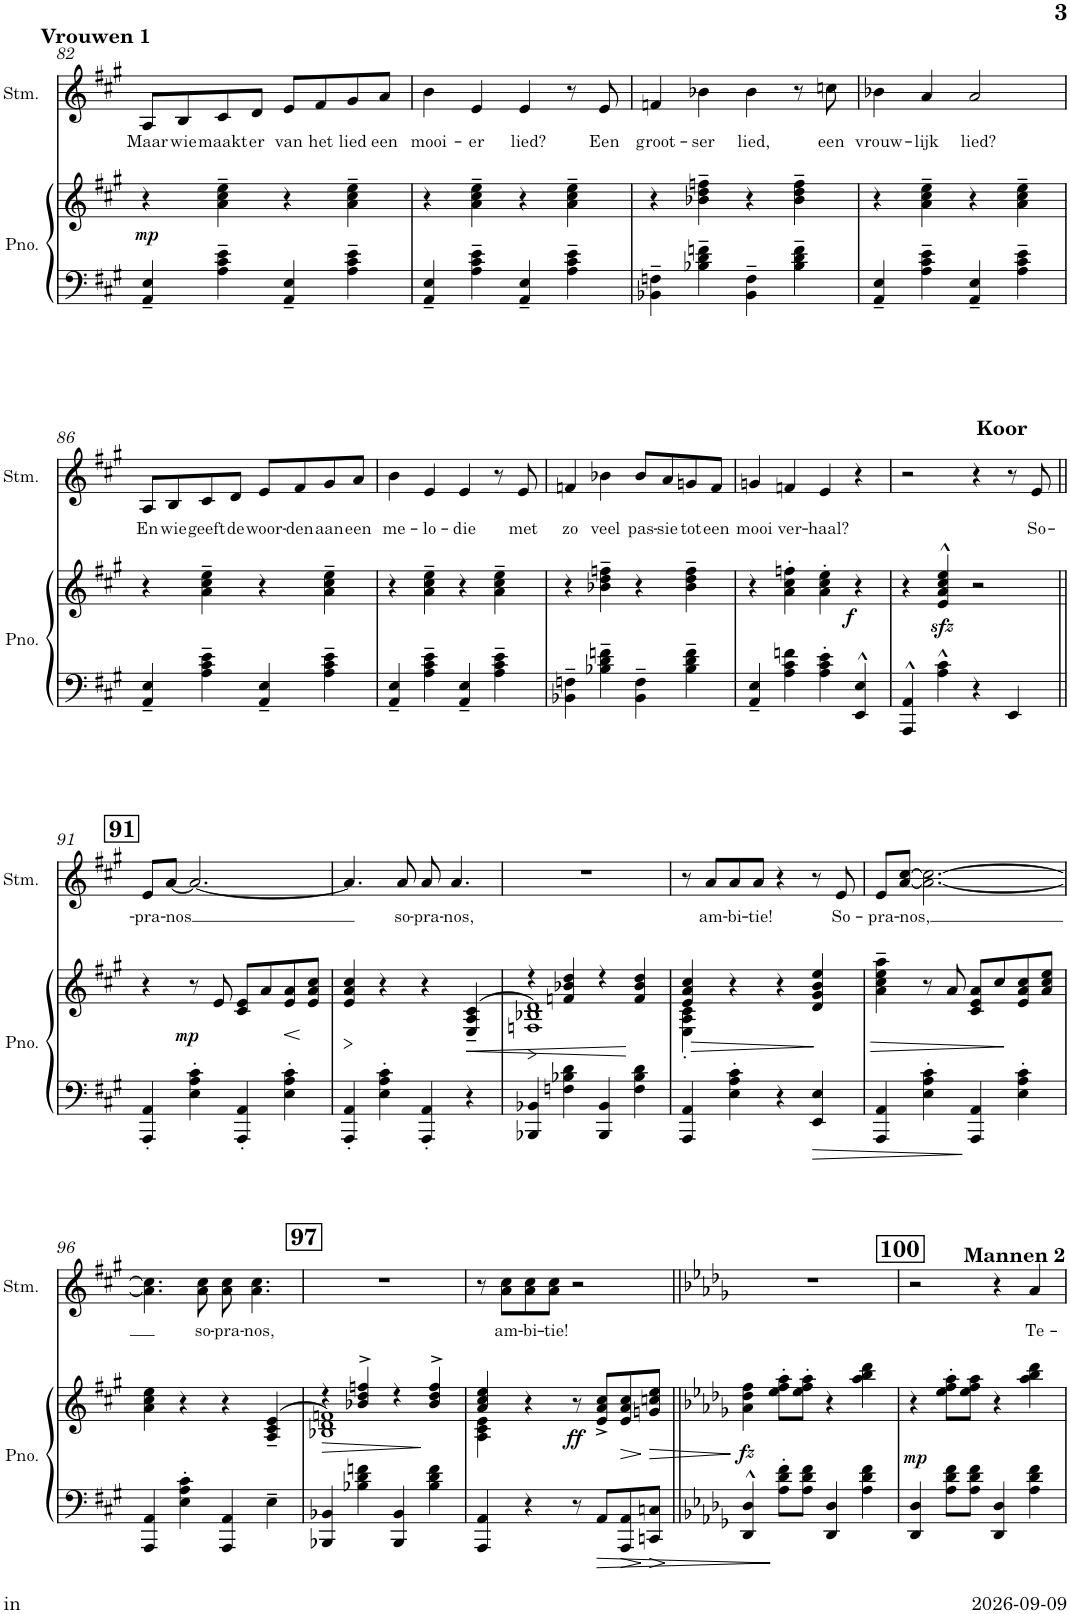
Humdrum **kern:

**kern	**kern	**dynam	**kern	**text	**kern	**kern	**kern	**kern
*part6	*part6	*part6	*part5	*part5	*part4	*part3	*part2	*part1
*staff7	*staff6	*staff6/7	*staff5	*staff5	*staff4	*staff3	*staff2	*staff1
*I"Piano	*	*	*I"Stem	*	*I"Vrouwen 2	*I"Mannen 2	*I"Vrouwen 1	*I"Mannen 1
*I'Pno.	*	*	*I'Stm.	*	*I'V2	*I'M2	*I'V1	*I'M1
!!LO:PB:g=z
*clefF4	*clefG2	*	*clefG2	*	*clefG2	*clefG2	*clefG2	*clefG2
*	*	*	*Trd5c9	*	*Trd5c9	*Trd5c9	*Trd5c9	*Trd5c9
*k[f#c#g#]	*k[f#c#g#]	*	*k[f#c#g#]	*	*k[f#c#g#]	*k[f#c#g#]	*k[f#c#g#]	*k[f#c#g#]
*M2/2	*M2/2	*	*M2/2	*	*M2/2	*M2/2	*M2/2	*M2/2
*met(c|)	*met(c|)	*	*met(c|)	*	*met(c|)	*met(c|)	*met(c|)	*met(c|)
=82	=82	=82	=82	=82	=82	=82	=82	=82
!	!	!	!	!	!	!	!	!LO:TX:a:B:t=Vrouwen 1
!	!	!LO:DY:a=2	!	!LO:LY:b	!	!	!	!
4AA/~ 4E/~	4r	mp	8A/L	Maar	1r	1r	1r	1r
!	!	!	!	!LO:LY:b	!	!	!	!
.	.	.	8B/	wie	.	.	.	.
!	!	!	!	!LO:LY:b	!	!	!	!
4A\~ 4c#\~ 4e\~	4a\~ 4cc#\~ 4ee\~	.	8c#/	maakt	.	.	.	.
!	!	!	!	!LO:LY:b	!	!	!	!
.	.	.	8d/J	er	.	.	.	.
!	!	!	!	!LO:LY:b	!	!	!	!
4AA/~ 4E/~	4r	.	8e/L	van	.	.	.	.
!	!	!	!	!LO:LY:b	!	!	!	!
.	.	.	8f#/	het	.	.	.	.
!	!	!	!	!LO:LY:b	!	!	!	!
4A\~ 4c#\~ 4e\~	4a\~ 4cc#\~ 4ee\~	.	8g#/	lied	.	.	.	.
!	!	!	!	!LO:LY:b	!	!	!	!
.	.	.	8a/J	een	.	.	.	.
=83	=83	=83	=83	=83	=83	=83	=83	=83
!	!	!	!	!LO:LY:b	!	!	!	!
4AA/~ 4E/~	4r	.	4b\	mooi-	1r	1r	1r	1r
!	!	!	!	!LO:LY:b	!	!	!	!
4A\~ 4c#\~ 4e\~	4a\~ 4cc#\~ 4ee\~	.	4e/	-er	.	.	.	.
!	!	!	!	!LO:LY:b	!	!	!	!
4AA/~ 4E/~	4r	.	4e/	lied?	.	.	.	.
4A\~ 4c#\~ 4e\~	4a\~ 4cc#\~ 4ee\~	.	8r	.	.	.	.	.
!	!	!	!	!LO:LY:b	!	!	!	!
.	.	.	8e/	Een	.	.	.	.
=84	=84	=84	=84	=84	=84	=84	=84	=84
!	!	!	!	!LO:LY:b	!	!	!	!
4BB-X\~ 4Fn\~	4r	.	4fn/	groot-	1r	1r	1r	1r
!	!	!	!	!LO:LY:b	!	!	!	!
4B-X\~ 4d\~ 4fn\~	4b-X\~ 4dd\~ 4ffn\~	.	4b-X\	-ser	.	.	.	.
!	!	!	!	!LO:LY:b	!	!	!	!
4BB-\~ 4F\~	4r	.	4b-\	lied,	.	.	.	.
4B-\~ 4d\~ 4f\~	4b-\~ 4dd\~ 4ff\~	.	8r	.	.	.	.	.
!	!	!	!	!LO:LY:b	!	!	!	!
.	.	.	8ccn\	een	.	.	.	.
=85	=85	=85	=85	=85	=85	=85	=85	=85
!	!	!	!	!LO:LY:b	!	!	!	!
4AA/~ 4E/~	4r	.	4b-X\	vrouw-	1r	1r	1r	1r
!	!	!	!	!LO:LY:b	!	!	!	!
4A\~ 4c#\~ 4e\~	4a\~ 4cc#\~ 4ee\~	.	4a/	-lijk	.	.	.	.
!	!	!	!	!LO:LY:b	!	!	!	!
4AA/~ 4E/~	4r	.	2a/	lied?	.	.	.	.
4A\~ 4c#\~ 4e\~	4a\~ 4cc#\~ 4ee\~	.	.	.	.	.	.	.
!!LO:LB:g=z
=86	=86	=86	=86	=86	=86	=86	=86	=86
!	!	!	!	!LO:LY:b	!	!	!	!
4AA/~ 4E/~	4r	.	8A/L	En	1r	1r	1r	1r
!	!	!	!	!LO:LY:b	!	!	!	!
.	.	.	8B/	wie	.	.	.	.
!	!	!	!	!LO:LY:b	!	!	!	!
4A\~ 4c#\~ 4e\~	4a\~ 4cc#\~ 4ee\~	.	8c#/	geeft	.	.	.	.
!	!	!	!	!LO:LY:b	!	!	!	!
.	.	.	8d/J	de	.	.	.	.
!	!	!	!	!LO:LY:b	!	!	!	!
4AA/~ 4E/~	4r	.	8e/L	woor-	.	.	.	.
!	!	!	!	!LO:LY:b	!	!	!	!
.	.	.	8f#/	-den	.	.	.	.
!	!	!	!	!LO:LY:b	!	!	!	!
4A\~ 4c#\~ 4e\~	4a\~ 4cc#\~ 4ee\~	.	8g#/	aan	.	.	.	.
!	!	!	!	!LO:LY:b	!	!	!	!
.	.	.	8a/J	een	.	.	.	.
=87	=87	=87	=87	=87	=87	=87	=87	=87
!	!	!	!	!LO:LY:b	!	!	!	!
4AA/~ 4E/~	4r	.	4b\	me-	1r	1r	1r	1r
!	!	!	!	!LO:LY:b	!	!	!	!
4A\~ 4c#\~ 4e\~	4a\~ 4cc#\~ 4ee\~	.	4e/	-lo-	.	.	.	.
!	!	!	!	!LO:LY:b	!	!	!	!
4AA/~ 4E/~	4r	.	4e/	-die	.	.	.	.
4A\~ 4c#\~ 4e\~	4a\~ 4cc#\~ 4ee\~	.	8r	.	.	.	.	.
!	!	!	!	!LO:LY:b	!	!	!	!
.	.	.	8e/	met	.	.	.	.
=88	=88	=88	=88	=88	=88	=88	=88	=88
!	!	!	!	!LO:LY:b	!	!	!	!
4BB-X\~ 4Fn\~	4r	.	4fn/	zo	1r	1r	1r	1r
!	!	!	!	!LO:LY:b	!	!	!	!
4B-X\~ 4d\~ 4fn\~	4b-X\~ 4dd\~ 4ffn\~	.	4b-X\	veel	.	.	.	.
!	!	!	!	!LO:LY:b	!	!	!	!
4BB-\~ 4F\~	4r	.	8b-/L	pas-	.	.	.	.
!	!	!	!	!LO:LY:b	!	!	!	!
.	.	.	8a/	-sie	.	.	.	.
!	!	!	!	!LO:LY:b	!	!	!	!
4B-\~ 4d\~ 4f\~	4b-\~ 4dd\~ 4ff\~	.	8gn/	tot	.	.	.	.
!	!	!	!	!LO:LY:b	!	!	!	!
.	.	.	8f/J	een	.	.	.	.
=89	=89	=89	=89	=89	=89	=89	=89	=89
!	!	!	!	!LO:LY:b	!	!	!	!
4AA/~ 4E/~	4r	.	4gn/	mooi	1r	1r	1r	1r
!	!	!	!	!LO:LY:b	!	!	!	!
4A\ 4c#\ 4fn\	4a\' 4cc#\' 4ffn\'	.	4fn/	ver-	.	.	.	.
!	!	!	!	!LO:LY:b	!	!	!	!
4A\' 4c#\' 4e\'	4a\' 4cc#\' 4ee\'	.	4e/	-haal?	.	.	.	.
!	!	!LO:DY:a=2	!	!	!	!	!	!
4EE/^^ 4E/^^	4r	f	4r	.	.	.	.	.
=90	=90	=90	=90	=90	=90	=90	=90	=90
*	*	*	*	*	*	*	*	*^
4AAA/^^ 4AA/^^	4r	.	2r	.	1r	1r	1r	1r	2..ryy
4A\^^ 4c#\^^	4e/zz<^^ 4a/zz<^^ 4cc#/zz<^^ 4ee/zz<^^	.	.	.	.	.	.	.	.
4r	2r	.	4r	.	.	.	.	.	.
4EE/	.	.	8r	.	.	.	.	.	.
!	!	!	!	!	!	!	!	!	!LO:TX:a:B:t=Koor
!	!	!	!	!LO:LY:b	!	!	!	!	!
.	.	.	8e/	So-	.	.	.	.	8ryy
!!LO:LB:g=z
!!LO:REH:place=s1:a:B:cj:fs=14:t=91
=91||	=91||	=91||	=91||	=91||	=91||	=91||	=91||	=91||	=91||
!	!	!	!	!LO:LY:b	!	!	!	!	!
*	*	*	*	*	*	*	*	*v	*v
4AAA/' 4AA/'	4r	.	8e/L	-pra-	1r	1r	1r	1r
!	!	!	!	!LO:LY:b	!	!	!	!
.	.	.	[<8a/J	-nos	.	.	.	.
!	!	!LO:DY:a=2	!	!	!	!	!	!
4E\' 4A\' 4c#\'	8r	mp	2.a/_	.	.	.	.	.
.	8e/	.	.	.	.	.	.	.
4AAA/' 4AA/'	8c#/ 8e/L	.	.	.	.	.	.	.
.	8a/	.	.	.	.	.	.	.
!	!	!LO:HP:b	!	!	!	!	!	!
4E\' 4A\' 4c#\'	8e/ 8a/	<	.	.	.	.	.	.
.	8e/ 8a/ 8cc#/J	.	.	.	.	.	.	.
.	.	[	.	.	.	.	.	.
=92	=92	=92	=92	=92	=92	=92	=92	=92
!	!	!LO:HP:b	!	!	!	!	!	!
4AAA/' 4AA/'	4e/ 4a/ 4cc#/	>	4.a/]	.	1r	1r	1r	1r
4E\' 4A\' 4c#\'	4r	.	.	.	.	.	.	.
!	!	!	!	!LO:LY:b	!	!	!	!
.	.	.	8a/	so-	.	.	.	.
!	!	!	!	!LO:LY:b	!	!	!	!
4AAA/' 4AA/'	4r	.	8a/	-pra-	.	.	.	.
!	!	!	!	!LO:LY:b	!	!	!	!
.	.	.	4.a/	-nos,	.	.	.	.
!	!	!LO:HP:b	!	!	!	!	!	!
4r	(>4E/~ 4A/~ 4c#/~	<	.	.	.	.	.	.
=93	=93	=93	=93	=93	=93	=93	=93	=93
!	!	!LO:HP:b	!	!	!	!	!	!
*	*^	*	*	*	*	*	*	*
*	*	*^	*	*	*	*	*	*	*
4BBB-X/ 4BB-X/	4r	1B-X 1d)	1Fn	>	1r	.	1r	1r	1r	1r
4Fn\ 4B-X\ 4d\	4fn/ 4b-X/ 4dd/	.	.	.	.	.	.	.	.	.
4BBB-/ 4BB-/	4r	.	.	.	.	.	.	.	.	.
4F\ 4B-\ 4d\	4f/ 4b-/ 4dd/	.	.	]	.	.	.	.	.	.
*	*	*v	*v	*	*	*	*	*	*	*
=94	=94	=94	=94	=94	=94	=94	=94	=94	=94
4AAA/ 4AA/	4e/ 4a/ 4cc#/	4E\' 4A\' 4c#\'	.	8r	.	1r	1r	1r	1r
!	!	!	!	!	!LO:LY:b	!	!	!	!
.	.	.	.	8a/L	am-	.	.	.	.
!	!	!	!	!	!LO:LY:b	!	!	!	!
4E\' 4A\' 4c#\'	4r	2.ryy	.	8a/	-bi-	.	.	.	.
!	!	!	!	!	!LO:LY:b	!	!	!	!
.	.	.	.	8a/J	-tie!	.	.	.	.
4r	4r	.	.	4r	.	.	.	.	.
4EE/ 4E/	4d/ 4g#/ 4b/ 4ee/	.	.	8r	.	.	.	.	.
!	!	!	!	!	!LO:LY:b	!	!	!	!
.	.	.	.	8e/	So-	.	.	.	.
*	*v	*v	*	*	*	*	*	*	*
.	.	[	.	.	.	.	.	.
=95	=95	=95	=95	=95	=95	=95	=95	=95
!	!	!LO:HP:b=2	!	!LO:LY:b	!	!	!	!
4AAA/ 4AA/	4a\~ 4cc#\~ 4ee\~ 4aa\~	>	8e/L	-pra-	1r	1r	1r	1r
!	!	!	!	!LO:LY:b	!	!	!	!
.	.	.	[<8a/ [>8cc#/J	-nos,	.	.	.	.
4E\' 4A\' 4c#\'	8r	.	2.a\_ 2.cc#\_	.	.	.	.	.
.	8a/	.	.	.	.	.	.	.
4AAA/ 4AA/	8c#/ 8e/ 8a/L	]	.	.	.	.	.	.
.	8cc#/	.	.	.	.	.	.	.
4E\' 4A\' 4c#\'	8e/ 8a/ 8cc#/	.	.	.	.	.	.	.
.	8a/ 8cc#/ 8ee/J	.	.	.	.	.	.	.
!!LO:LB:g=z
=96	=96	=96	=96	=96	=96	=96	=96	=96
4AAA/ 4AA/	4a\ 4cc#\ 4ee\	.	4.a\] 4.cc#\]	.	1r	1r	1r	1r
4E\' 4A\' 4c#\'	4r	.	.	.	.	.	.	.
!	!	!	!	!LO:LY:b	!	!	!	!
.	.	.	8a\ 8cc#\	so-	.	.	.	.
!	!	!	!	!LO:LY:b	!	!	!	!
4AAA/ 4AA/	4r	.	8a\ 8cc#\	-pra-	.	.	.	.
!	!	!	!	!LO:LY:b	!	!	!	!
.	.	.	4.a\ 4.cc#\	-nos,	.	.	.	.
4E~\	(>4A/~ 4c#/~ 4e/~	.	.	.	.	.	.	.
!!LO:REH:place=s1:a:B:cj:fs=14:t=97
=97	=97	=97	=97	=97	=97	=97	=97	=97
!	!	!LO:HP:b	!	!	!	!	!	!
*	*^	*	*	*	*	*	*	*
4BBB-X/ 4BB-X/	4r	1B-X 1d 1fn)	>	1r	.	1r	1r	1r	1r
4B-X\ 4d\ 4fn\	4b-X/^ 4dd/^ 4ffn/^	.	.	.	.	.	.	.	.
4BBB-/ 4BB-/	4r	.	.	.	.	.	.	.	.
4B-\ 4d\ 4f\	4b-/^ 4dd/^ 4ff/^	.	]	.	.	.	.	.	.
=98	=98	=98	=98	=98	=98	=98	=98	=98	=98
4AAA/ 4AA/	4a/ 4cc#/ 4ee/	4A\ 4c#\ 4e\	.	8r	.	1r	1r	1r	1r
!	!	!	!	!	!LO:LY:b	!	!	!	!
.	.	.	.	8a\ 8cc#\L	am-	.	.	.	.
!	!	!	!	!	!LO:LY:b	!	!	!	!
4r	4r	2.ryy	.	8a\ 8cc#\	-bi-	.	.	.	.
!	!	!	!	!	!LO:LY:b	!	!	!	!
.	.	.	.	8a\ 8cc#\J	-tie!	.	.	.	.
8r	8r	.	.	2r	.	.	.	.	.
!	!	!	!LO:DY:b	!	!	!	!	!	!
8AA/L	8e/^ 8a/^ 8cc#/^L	.	ff	.	.	.	.	.	.
!	!	!	!LO:HP:b	!	!	!	!	!	!
8AAA/ 8AA/	8e/ 8a/ 8cc#/	.	>	.	.	.	.	.	.
!	!	!	!LO:HP:n=1:b	!	!	!	!	!	!
8CCn/ 8Cn/J	8gn/ 8ccn/ 8ee/J	.	] >	.	.	.	.	.	.
*	*v	*v	*	*	*	*	*	*	*
.	.	]	.	.	.	.	.	.
=99||	=99||	=99||	=99||	=99||	=99||	=99||	=99||	=99||
*k[b-e-a-d-g-]	*k[b-e-a-d-g-]	*	*k[b-e-a-d-g-]	*	*k[b-e-a-d-g-]	*k[b-e-a-d-g-]	*k[b-e-a-d-g-]	*k[b-e-a-d-g-]
!	!	!LO:DY:b	!	!	!	!	!	!
4DD-/^^ 4D-/^^	4a-\ 4dd-\ 4ff\	fz	1r	.	1r	1r	1r	1r
8A-\' 8d-\' 8f\'L	8ee-\' 8ff\' 8aa-\'L	]	.	.	.	.	.	.
8A-\ 8d-\ 8f\J	8ee-\' 8ff\' 8aa-\'J	.	.	.	.	.	.	.
4DD-/ 4D-/	4r	.	.	.	.	.	.	.
4A-\ 4d-\ 4f\	4aa-\ 4bb-\ 4ddd-\	.	.	.	.	.	.	.
!!LO:REH:place=s1:a:B:cj:fs=14:t=100
=100	=100	=100	=100	=100	=100	=100	=100	=100
!	!	!LO:DY:a=2	!	!	!	!	!	!
*	*	*	*	*	*	*	*	*^
4DD-/ 4D-/	4r	mp	2r	.	1r	1r	1r	1r	2.ryy
8A-\ 8d-\ 8f\L	8ee-\' 8ff\' 8aa-\'L	.	.	.	.	.	.	.	.
8A-\ 8d-\ 8f\J	8ee-\ 8ff\ 8aa-\J	.	.	.	.	.	.	.	.
4DD-/ 4D-/	4r	.	4r	.	.	.	.	.	.
!	!	!	!	!	!	!	!	!	!LO:TX:a:B:t=Mannen 2
!	!	!	!	!LO:LY:b	!	!	!	!	!
4A-\ 4d-\ 4f\	4aa-\ 4bb-\ 4ddd-\	.	4a-/	Te-	.	.	.	.	4ryy
*	*	*	*	*	*	*	*	*v	*v
=	=	=	=	=	=	=	=	=
*-	*-	*-	*-	*-	*-	*-	*-	*-
